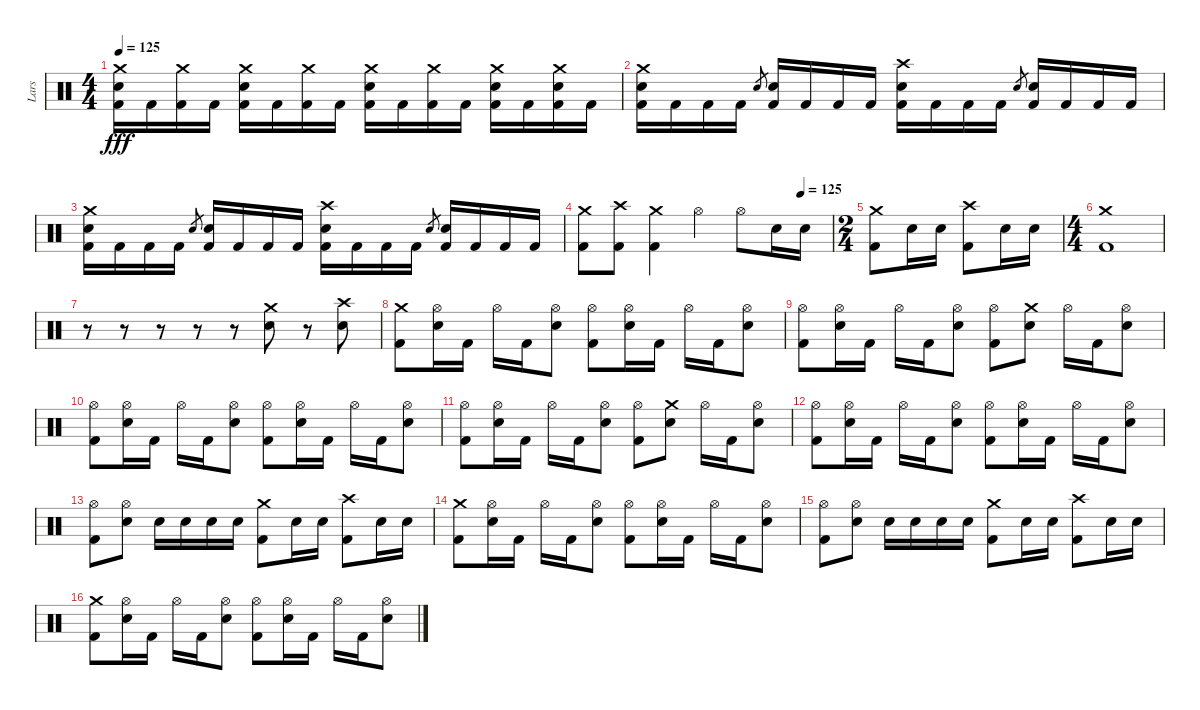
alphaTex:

\track ("Lars" "Lars") {instrument percussion}
\staff {score}
\articulation defaults
\ts (4 4)
\tempo 125
\clef neutral
\ks c
("Crash medium (hit)" "Electric Snare (hit)" "Kick (hit) 2").16{dy fff} "Kick (hit) 2".16 ("Crash medium (hit)" "Kick (hit) 2").16 "Kick (hit) 2".16 ("Crash medium (hit)" "Electric Snare (hit)" "Kick (hit) 2").16 "Kick (hit) 2".16 ("Crash medium (hit)" "Kick (hit) 2").16 "Kick (hit) 2".16 ("Crash medium (hit)" "Electric Snare (hit)" "Kick (hit) 2").16 "Kick (hit) 2".16 ("Crash medium (hit)" "Kick (hit) 2").16 "Kick (hit) 2".16 ("Crash medium (hit)" "Electric Snare (hit)" "Kick (hit) 2").16 "Kick (hit) 2".16 ("Crash medium (hit)" "Electric Snare (hit)" "Kick (hit) 2").16 "Kick (hit) 2".16 |
("Crash medium (hit)" "Electric Snare (hit)" "Kick (hit) 2").16 "Kick (hit) 2".16 "Kick (hit) 2".16 "Kick (hit) 2".16 "Electric Snare (hit)".8{gr} ("Electric Snare (hit)" "Kick (hit) 2").16 "Kick (hit) 2".16 "Kick (hit) 2".16 "Kick (hit) 2".16 ("Crash high (hit)" "Electric Snare (hit)" "Kick (hit) 2").16 "Kick (hit) 2".16 "Kick (hit) 2".16 "Kick (hit) 2".16 "Electric Snare (hit)".8{gr} ("Electric Snare (hit)" "Kick (hit) 2").16 "Kick (hit) 2".16 "Kick (hit) 2".16 "Kick (hit) 2".16 |
("Crash medium (hit)" "Electric Snare (hit)" "Kick (hit) 2").16 "Kick (hit) 2".16 "Kick (hit) 2".16 "Kick (hit) 2".16 "Electric Snare (hit)".8{gr} ("Electric Snare (hit)" "Kick (hit) 2").16 "Kick (hit) 2".16 "Kick (hit) 2".16 "Kick (hit) 2".16 ("Crash high (hit)" "Electric Snare (hit)" "Kick (hit) 2").16 "Kick (hit) 2".16 "Kick (hit) 2".16 "Kick (hit) 2".16 "Electric Snare (hit)".8{gr} ("Electric Snare (hit)" "Kick (hit) 2").16 "Kick (hit) 2".16 "Kick (hit) 2".16 "Kick (hit) 2".16 |
\tempo (125 0.875)
("Crash medium (hit)" "Kick (hit) 2").8 ("Crash high (hit)" "Kick (hit) 2").8 ("Crash medium (hit)" "Kick (hit) 2").4 "Hi-Hat (open)".4 "Hi-Hat (open)".8 "Electric Snare (hit)".16 "Electric Snare (hit)".16 |
\ts (2 4)
("Crash medium (hit)" "Kick (hit) 2").8 "Electric Snare (hit)".16 "Electric Snare (hit)".16 ("Crash high (hit)" "Kick (hit) 2").8 "Electric Snare (hit)".16 "Electric Snare (hit)".16 |
\ts (4 4)
("Crash medium (hit)" "Kick (hit) 2").1 |
r.8 r.8 r.8 r.8 r.8 ("Crash medium (hit)" "Electric Snare (hit)").8 r.8 ("Crash high (hit)" "Electric Snare (hit)").8 |
("Crash medium (hit)" "Kick (hit) 2").8 ("Hi-Hat (open)" "Electric Snare (hit)").16 "Kick (hit) 2".16 "Hi-Hat (open)".16 "Kick (hit) 2".16 ("Hi-Hat (open)" "Electric Snare (hit)").8 ("Hi-Hat (open)" "Kick (hit) 2").8 ("Hi-Hat (open)" "Electric Snare (hit)").16 "Kick (hit) 2".16 "Hi-Hat (open)".16 "Kick (hit) 2".16 ("Hi-Hat (open)" "Electric Snare (hit)").8 |
("Hi-Hat (open)" "Kick (hit) 2").8 ("Hi-Hat (open)" "Electric Snare (hit)").16 "Kick (hit) 2".16 "Hi-Hat (open)".16 "Kick (hit) 2".16 ("Hi-Hat (open)" "Electric Snare (hit)").8 ("Hi-Hat (open)" "Kick (hit) 2").8 ("Crash medium (hit)" "Electric Snare (hit)").8 "Hi-Hat (open)".16 "Kick (hit) 2".16 ("Hi-Hat (open)" "Electric Snare (hit)").8 |
("Hi-Hat (open)" "Kick (hit) 2").8 ("Hi-Hat (open)" "Electric Snare (hit)").16 "Kick (hit) 2".16 "Hi-Hat (open)".16 "Kick (hit) 2".16 ("Hi-Hat (open)" "Electric Snare (hit)").8 ("Hi-Hat (open)" "Kick (hit) 2").8 ("Hi-Hat (open)" "Electric Snare (hit)").16 "Kick (hit) 2".16 "Hi-Hat (open)".16 "Kick (hit) 2".16 ("Hi-Hat (open)" "Electric Snare (hit)").8 |
("Hi-Hat (open)" "Kick (hit) 2").8 ("Hi-Hat (open)" "Electric Snare (hit)").16 "Kick (hit) 2".16 "Hi-Hat (open)".16 "Kick (hit) 2".16 ("Hi-Hat (open)" "Electric Snare (hit)").8 ("Hi-Hat (open)" "Kick (hit) 2").8 ("Crash medium (hit)" "Electric Snare (hit)").8 "Hi-Hat (open)".16 "Kick (hit) 2".16 ("Hi-Hat (open)" "Electric Snare (hit)").8 |
("Hi-Hat (open)" "Kick (hit) 2").8 ("Hi-Hat (open)" "Electric Snare (hit)").16 "Kick (hit) 2".16 "Hi-Hat (open)".16 "Kick (hit) 2".16 ("Hi-Hat (open)" "Electric Snare (hit)").8 ("Hi-Hat (open)" "Kick (hit) 2").8 ("Hi-Hat (open)" "Electric Snare (hit)").16 "Kick (hit) 2".16 "Hi-Hat (open)".16 "Kick (hit) 2".16 ("Hi-Hat (open)" "Electric Snare (hit)").8 |
("Hi-Hat (open)" "Kick (hit) 2").8 ("Hi-Hat (open)" "Electric Snare (hit)").8 "Electric Snare (hit)".16 "Electric Snare (hit)".16 "Electric Snare (hit)".16 "Electric Snare (hit)".16 ("Crash medium (hit)" "Kick (hit) 2").8 "Electric Snare (hit)".16 "Electric Snare (hit)".16 ("Crash high (hit)" "Kick (hit) 2").8 "Electric Snare (hit)".16 "Electric Snare (hit)".16 |
("Crash medium (hit)" "Kick (hit) 2").8 ("Hi-Hat (open)" "Electric Snare (hit)").16 "Kick (hit) 2".16 "Hi-Hat (open)".16 "Kick (hit) 2".16 ("Hi-Hat (open)" "Electric Snare (hit)").8 ("Hi-Hat (open)" "Kick (hit) 2").8 ("Hi-Hat (open)" "Electric Snare (hit)").16 "Kick (hit) 2".16 "Hi-Hat (open)".16 "Kick (hit) 2".16 ("Hi-Hat (open)" "Electric Snare (hit)").8 |
("Hi-Hat (open)" "Kick (hit) 2").8 ("Hi-Hat (open)" "Electric Snare (hit)").8 "Electric Snare (hit)".16 "Electric Snare (hit)".16 "Electric Snare (hit)".16 "Electric Snare (hit)".16 ("Crash medium (hit)" "Kick (hit) 2").8 "Electric Snare (hit)".16 "Electric Snare (hit)".16 ("Crash high (hit)" "Kick (hit) 2").8 "Electric Snare (hit)".16 "Electric Snare (hit)".16 |
("Crash medium (hit)" "Kick (hit) 2").8 ("Hi-Hat (open)" "Electric Snare (hit)").16 "Kick (hit) 2".16 "Hi-Hat (open)".16 "Kick (hit) 2".16 ("Hi-Hat (open)" "Electric Snare (hit)").8 ("Hi-Hat (open)" "Kick (hit) 2").8 ("Hi-Hat (open)" "Electric Snare (hit)").16 "Kick (hit) 2".16 "Hi-Hat (open)".16 "Kick (hit) 2".16 ("Hi-Hat (open)" "Electric Snare (hit)").8
